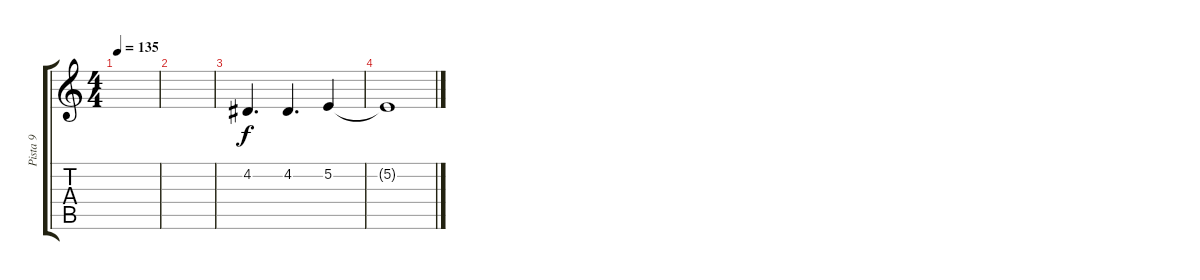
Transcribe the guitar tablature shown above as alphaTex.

\track ("Pista 9" "Pista 9") {instrument synthvoice}
\staff {score tabs}
\tuning (E4 B3 G3 D3 A2 E2) {hide}
\ts (4 4)
\tempo 135
\clef g2
\ks c
|
|
4.2.4{d} 4.2.4{d} 5.2.4 |
5.2{t}.1{volume 0}
